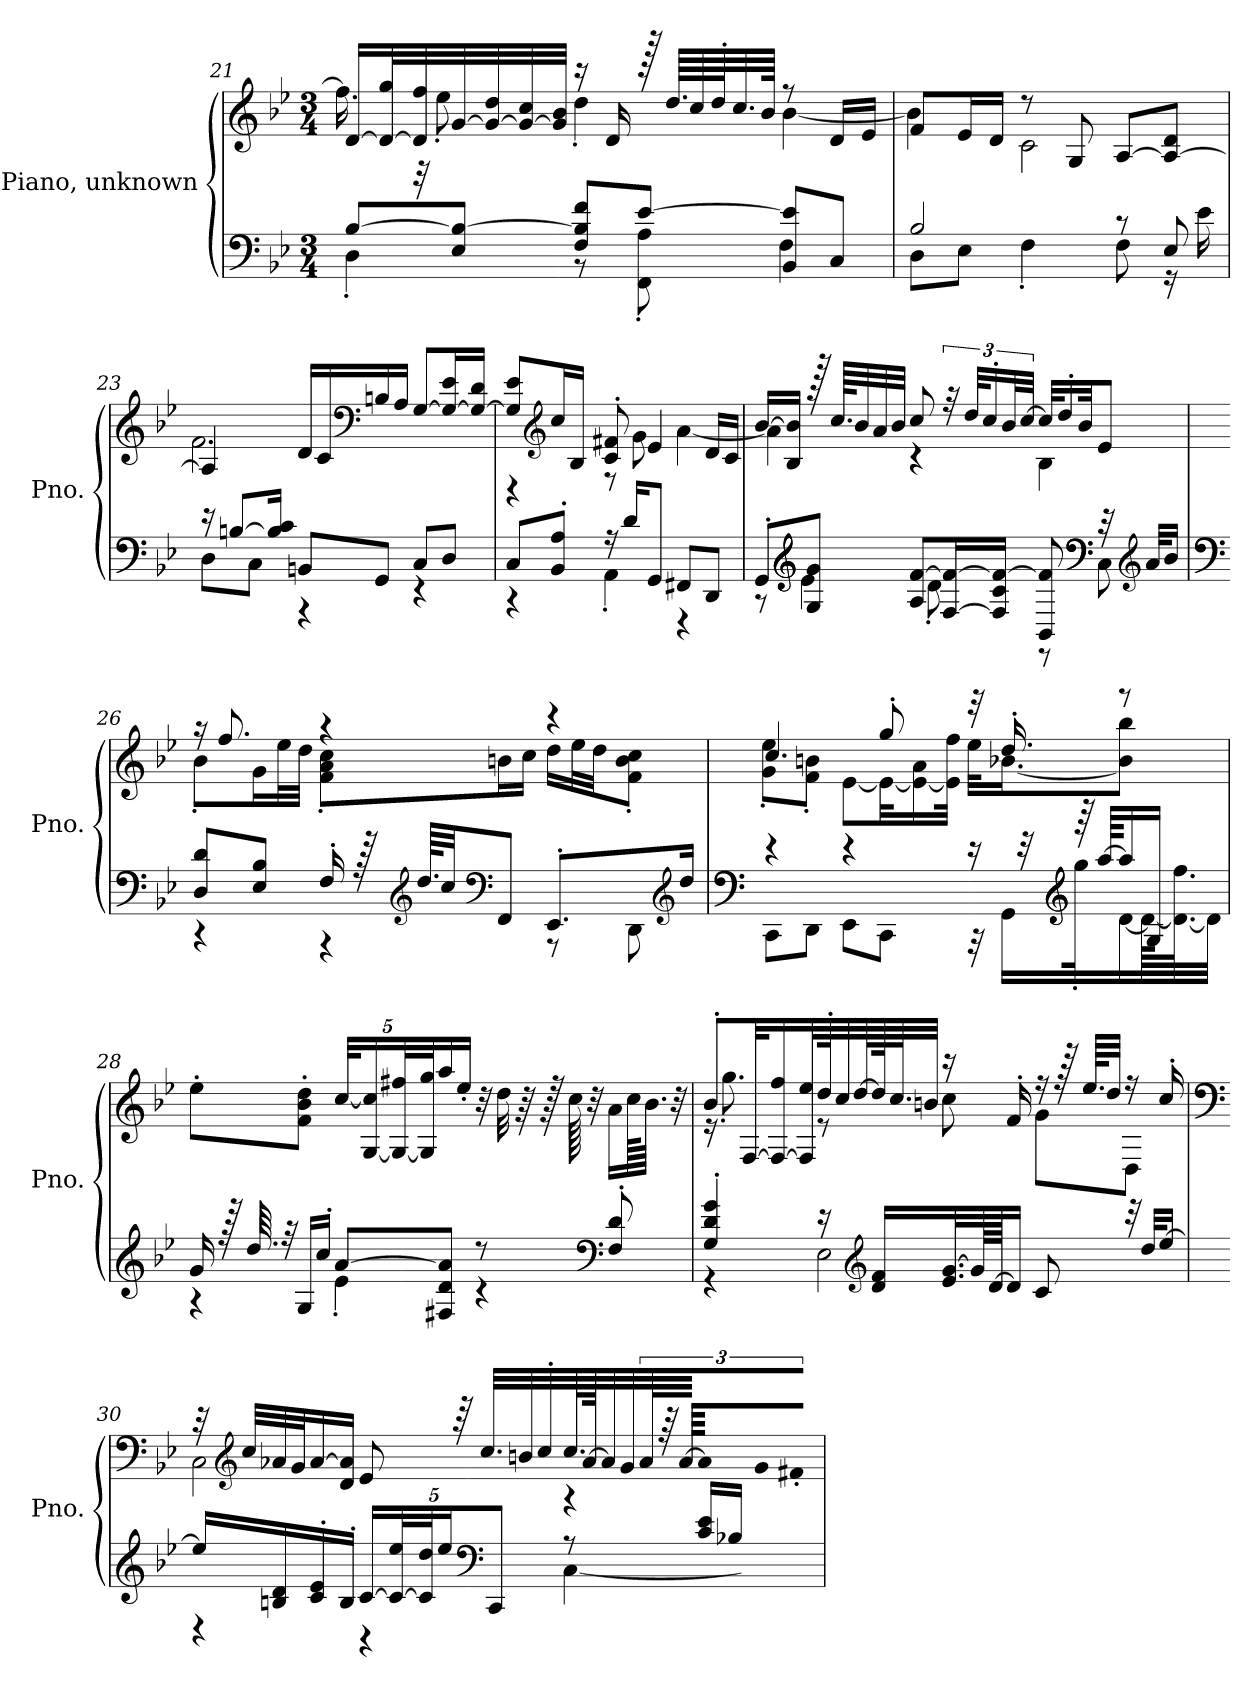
**kern	**kern
*part1	*part1
*staff2	*staff1
*I"Piano, unknown	*
*I'Pno.	*
!!LO:LB:g=z
*clefF4	*clefG2
*k[b-e-]	*k[b-e-]
*M3/4	*M3/4
=21	=21
*^	*^
[8B-/L	4D'\	[16d/LL	16.ff\]
.	.	32d/_ 32gg/L	.
.	.	32d/] 32ff/	32r
8E-/ 8B-/_J	.	[32g/	8ee-'\
.	.	32g/_ 32dd/	.
.	.	32g/_ 32cc/	.
.	.	32g/] 32b-/JJJ	.
8F/ 8B-/] 8f/L	8r	16r	4dd'\
.	.	16d/	.
[8e-/J	8FF\' 8A\'	128r	.
.	.	64.dd/LLLL	.
.	.	64cc/	.
.	.	64dd'/J	.
.	.	32.cc/	.
.	.	64b-/JJJk	.
8BB-/ 8e-/]L	4F\	8r	[4b-\
8C/J	.	16d/LL	.
.	.	16e-/JJ	.
=22	=22	=22	=22
2B-/	8D\L	8f/L	4b-\]
.	8E-\J	16e-/L	.
.	.	16d/JJ	.
.	4F'\	8r	2c\
.	.	8G/	.
8r	8F\	[8A/L	.
8E-/	16r	8A/_ 8d/J	.
.	16e-\	.	.
!!LO:LB:g=z	!!
=23	=23	=23	=23
16r	8D\L	4A/]	2.f\
[8Bn/L	.	.	.
.	8C\J	.	.
16B/] 16c/Jk	.	.	.
8BBn/L	4r	16d/LL	.
.	.	16c/	.
*	*	*clefF4	*
8GG/J	.	16Bn/	.
.	.	16A/JJ	.
8C/L	4r	[8G/L	.
8D/J	.	16G/_ 16e-/L	.
.	.	16G/_ 16d/JJ	.
=24	=24	=24	=24
8C/L	4r	8G/] 8e-/L	4r
*	*	*clefG2	*
8BB-/' 8A/'J	.	16cc/L	.
.	.	16B-/JJ	.
16r	4AA'\	8c/' 8f#X/'	8r
16d/KL	.	.	.
8GG/J	.	4e-/	8g\
8FF#X/L	4r	.	[4a\
8DD/J	.	16d/LL	.
.	.	16c/JJ	.
!!LO:LB:g=z	!!
=25	=25	=25	=25
8GG'/L	8r	[16b-/LL	4a\]
.	.	16B-/ 16b-/]JJ	.
*clefG2	*	*	*
8G/ 8g/J	4e-\	128r	.
.	.	64.cc/KLLL	.
.	.	32b-/	.
.	.	32a/	.
.	.	32b-/JJJ	.
8A/ [8f/L	.	8cc/	4r
[16F/ 16f/_L	8d'\	48r	.
.	.	48dd/KLL	.
.	.	24cc'/	.
16F/] 16c/ 16f/_JJ	.	.	.
.	.	48b-/L	.
.	.	[48cc/JJJ	.
8BB-/ 8f/]	8r	32cc/KLL]	4B-\
.	.	16dd'/	.
.	.	32b-/JK	.
*clefF4	*	*	*
32r	8C\	8e-/J	.
*clefG2	*	*	*
32a/KLL	.	.	.
16b-/JJ	.	.	.
!!LO:PB:g=z	!!
=26	=26	=26	=26
*clefF4	*	*	*
8D/ 8d/L	4r	16r	8b-'\L
.	.	8.ff/	.
8E-/ 8B-/J	.	.	16g\L
.	.	.	32ee-\L
.	.	.	32dd\JJJ
16F'/	4r	4r	8f\' 8a\' 8cc\'L
128r	.	.	.
*clefG2	*	*	*
64.dd/KLLL	.	.	.
32cc/JJ	.	.	.
*clefF4	*	*	*
8FF/J	.	.	16bn\L
.	.	.	16cc\JJ
8.EE-'/L	8r	4r	16dd\LL
.	.	.	32ee-\L
.	.	.	32dd\JJ
.	8DD\	.	8f\' 8b\' 8cc\'J
*clefG2	*	*	*
16dd/Jk	.	.	.
!!LO:LB:g=z	!!
=27	=27	=27	=27
*clefF4	*	*	*
4r	8CC\L	4.cc/	8g\' 8ee-\'L
.	8DD\J	.	8f\' 8bn\'J
4r	8EE-\L	.	[8e-\L
.	8CC\J	8gg'/	32e-\KL_
.	.	.	16e-\_ 16a\
.	.	.	32e-\] 32ff\JJk
16r	32r	32r	32ee-\KLL
.	16GG\LL	16.dd'/	[16.b-X\J
32r	.	.	.
*clefG2	*	*	*
64r	32gg'\K	.	.
[64aa/KKLL	.	.	.
16aa/]	[16d\	8r	8b-\] 8bb-\J
16G/JJ	128d\KLL_	.	.
.	64.d\_ 64.ff\J	.	.
.	32d\JJJ]	.	.
*	*	*v	*v
!!LO:LB:g=z
=28	=28	=28
16g/	4r	8ee-'\L
128r	.	.
64.dd/	.	.
32r	.	.
16G/LL	.	8f\' 8b-\' 8dd\'J
16cc'/JJ	.	.
*	*	*Xbrackettup
[8a/L	4e-'\	[40cc/KLL
.	.	[20G/ 20cc/]
.	.	40G/_ 40ff#X/L
.	.	40G/] 40gg/J
8F#X/ 8d/ 8a/]J	.	16aa/
.	.	16ee-'/JJ
8r	4r	32r
.	.	32dd\
.	.	64r
.	.	128r
.	.	128cc\
.	.	32r
*clefF4	*	*
8F#/' 8d/'	.	16a\LL
.	.	128cc\KLL
.	.	64.b-\JJJJ
.	.	32r
!!LO:LB:g=z
=29	=29	=29
*	*	*^
4G/' 4d/' 4g/'	4r	8b-'/L	16r
.	.	.	8.gg'\
.	.	[32F/KL	.
.	.	16F/_ 16ff/	.
.	.	32F/] 32ee-/L	.
16r	2E-\	64dd'/K	8r
.	.	32cc/	.
.	.	[64dd/L	.
*clefG2	*	*	*
16d/ 16f/LL	.	128dd/K]	.
.	.	64.cc/J	.
.	.	32bn/JJJ	.
32.e-/ [32.g/L	.	16r	8cc\
128g/LL]	.	.	.
[128d/JJJ	.	.	.
16d/JJ]	.	16f'/	.
8c/	.	16r	8g\L
.	.	128r	.
.	.	64.ee-/KLLL	.
.	.	32dd/JJJ	.
32r	.	16r	8D\J
32dd/KLL	.	.	.
[16ee-/JJ	.	16cc'/	.
!!LO:LB:g=z	!!
=30	=30	=30	=30
*	*	*clefF4	*
16ee-/LL]	4r	32r	2C\
*	*	*clefG2	*
.	.	32cc/LLL	.
16Bn/ 16d/	.	32a-X/	.
.	.	32g/J	.
16c/' 16e-/'	.	[16a-/	.
16B'/JJ	.	16d/ 16a-/]JJ	.
*Xbrackettup	*	*	*
[20c/LL	4r	8e-/	.
40c/_ 40ee-/L	.	.	.
40c/] 40dd/J	.	.	.
20ee-/J	.	.	.
.	.	64r	.
.	.	32.cc/LLL	.
*clefF4	*	*	*
10CC/J	.	.	.
.	.	32bn/	.
.	.	32cc'/	.
8r	[4C\	64.cc/L	4r
.	.	[128a-/JK	.
.	.	32a-/]	.
.	.	32g/	.
*	*	*brackettup	*
.	.	96a-/JJJk	.
.	.	96r	.
.	.	[96a-/KLLL	.
16c/ 16e-/LL	.	32a-/]	.
.	.	32g/J	.
16B-X/JJ	.	16f#X'/JJ	.
*v	*v	*	*
*	*v	*v
=	=
*-	*-
